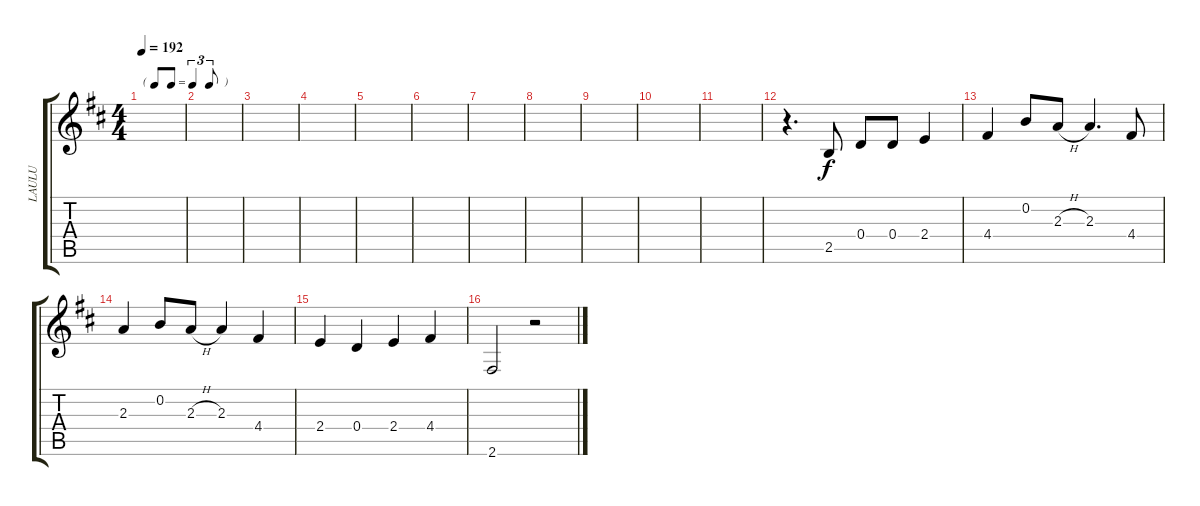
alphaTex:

\track ("LAULU" "LAULU") {instrument electricguitarjazz}
\staff {score tabs}
\tuning (E4 B3 G3 D3 A2 E2) {hide}
\ts (4 4)
\tf triplet8th
\tempo 192
\clef g2
\ks d
|
|
|
|
|
|
|
|
|
|
|
r.4{d} 2.5.8 0.4.8 0.4.8 2.4.4 |
4.4.4 0.2.8 2.3{h}.8 2.3.4{d} 4.4.8 |
2.3.4 0.2.8 2.3{h}.8 2.3.4 4.4.4 |
2.4.4 0.4.4 2.4.4 4.4.4 |
2.6.2 r.2
